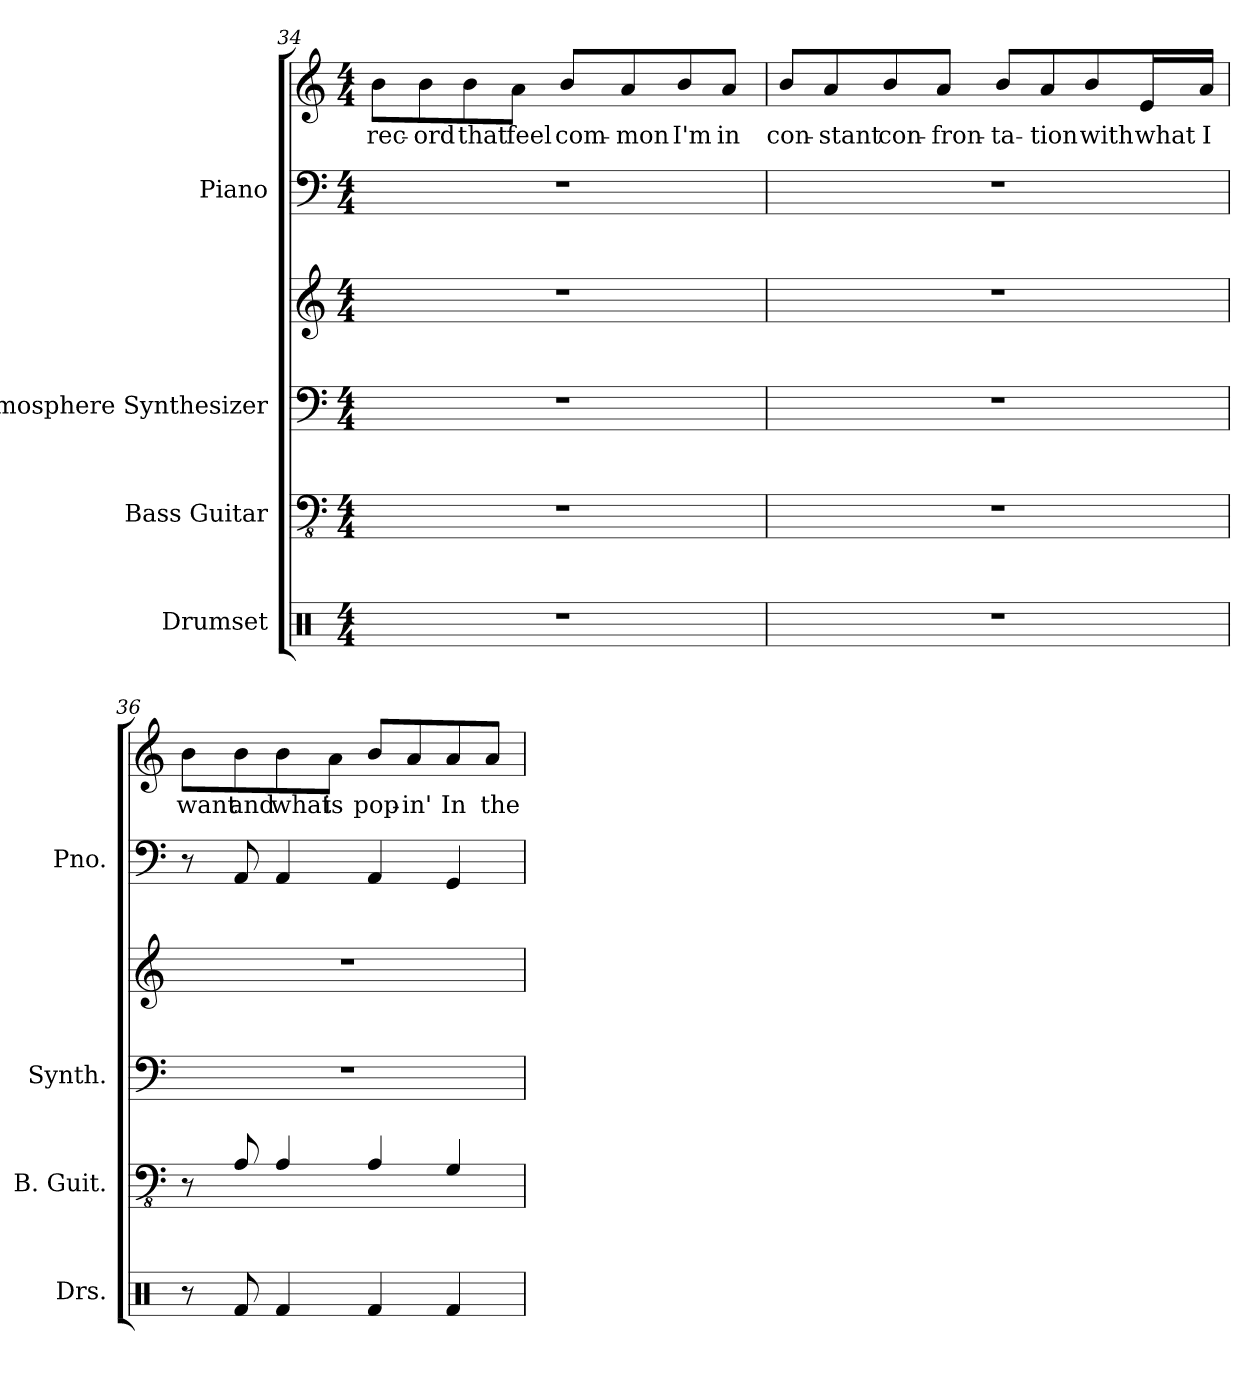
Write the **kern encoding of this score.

**kern	**kern	**kern	**kern	**kern	**kern	**text
*part4	*part3	*part2	*part2	*part1	*part1	*part1
*staff6	*staff5	*staff4	*staff3	*staff2	*staff1	*staff1
*I"Drumset	*I"Bass Guitar	*I"Atmosphere Synthesizer	*	*I"Piano	*	*
*I'Drs.	*I'B. Guit.	*I'Synth.	*	*I'Pno.	*	*
*clefX	*clefFv4	*clefF4	*clefG2	*clefF4	*clefG2	*
*k[]	*k[]	*k[]	*k[]	*k[]	*k[]	*
*M4/4	*M4/4	*M4/4	*M4/4	*M4/4	*M4/4	*
=34	=34	=34	=34	=34	=34	=34
1r	1r	1r	1r	1r	8b\L	rec-
.	.	.	.	.	8b\	-ord
.	.	.	.	.	8b\	that
.	.	.	.	.	8a\J	feel
.	.	.	.	.	8b/L	com-
.	.	.	.	.	8a/	-mon
.	.	.	.	.	8b/	I'm
.	.	.	.	.	8a/J	in
!!LO:PB:g=z
=35	=35	=35	=35	=35	=35	=35
1r	1r	1r	1r	1r	8b/L	con-
.	.	.	.	.	8a/	-stant
.	.	.	.	.	8b/	con-
.	.	.	.	.	8a/J	-fron-
.	.	.	.	.	8b/L	-ta-
.	.	.	.	.	8a/	-tion
.	.	.	.	.	8b/	with
.	.	.	.	.	16e/L	what
.	.	.	.	.	16a/JJ	I
=36	=36	=36	=36	=36	=36	=36
8r	8r	1r	1r	8r	8b\L	want
8Rf/	8AA/	.	.	8AA/	8b\	and
4Rf/	4AA/	.	.	4AA/	8b\	what
.	.	.	.	.	8a\J	is
4Rf/	4AA/	.	.	4AA/	8b/L	pop-
.	.	.	.	.	8a/	-in'
4Rf/	4GG/	.	.	4GG/	8a/	In
.	.	.	.	.	8a/J	the
=	=	=	=	=	=	=
*-	*-	*-	*-	*-	*-	*-
